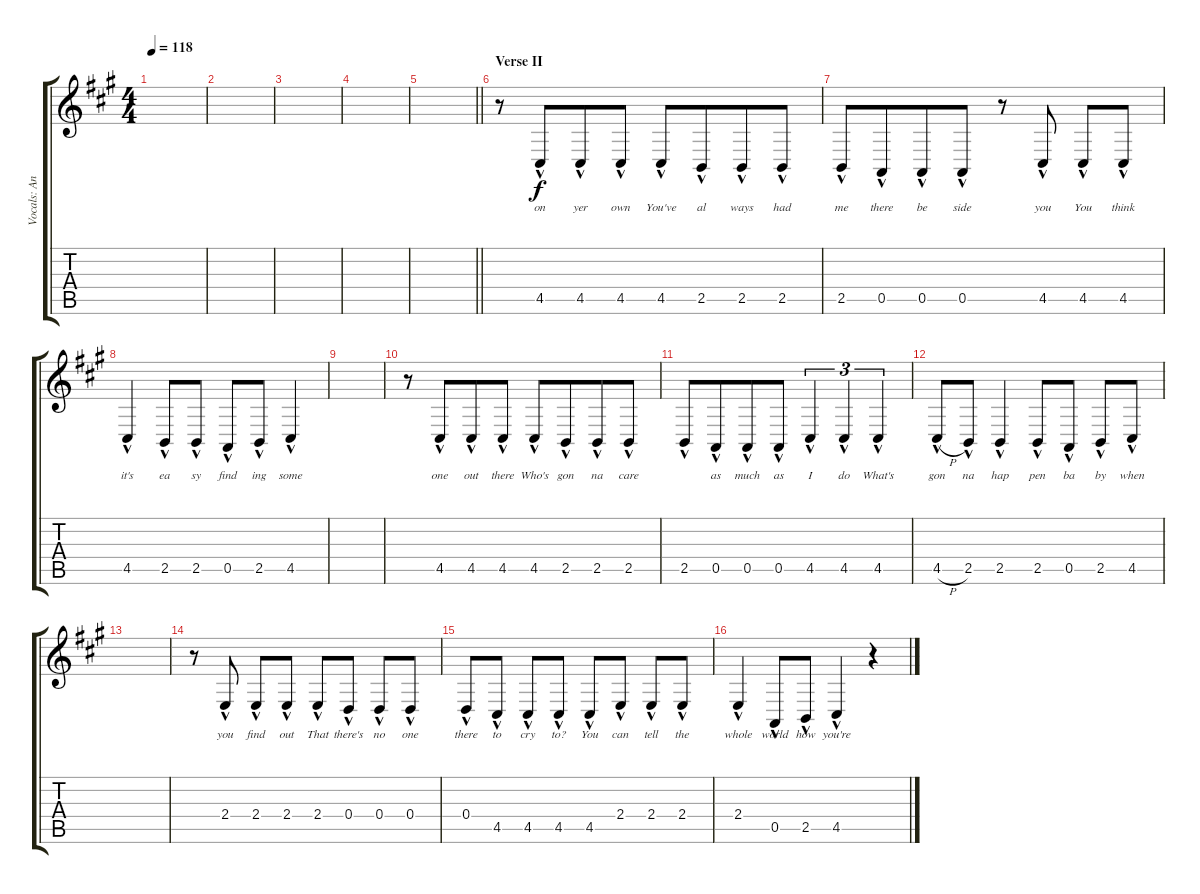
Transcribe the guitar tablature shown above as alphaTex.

\track ("Vocals: Ann" "Vocals: An") {instrument lead2sawtooth}
\staff {score tabs}
\tuning (E4 B3 G3 D3 A2 E2) {hide}
\ts (4 4)
\tempo 118
\clef g2
\ks a
|
|
|
|
\barLineRight lightlight
|
\section ("" "Verse II")
r.8 4.5{hac}.8{lyrics (0 "on") lyrics (1 "") lyrics (2 "") lyrics (3 "") lyrics (4 "") beam merge} 4.5{hac}.8{lyrics (0 "yer") lyrics (1 "") lyrics (2 "") lyrics (3 "") lyrics (4 "")} 4.5{hac}.8{lyrics (0 "own") lyrics (1 "") lyrics (2 "") lyrics (3 "") lyrics (4 "")} 4.5{hac}.8{lyrics (0 "You've") lyrics (1 "") lyrics (2 "") lyrics (3 "") lyrics (4 "")} 2.5{hac}.8{lyrics (0 "al") lyrics (1 "") lyrics (2 "") lyrics (3 "") lyrics (4 "") beam merge} 2.5{hac}.8{lyrics (0 "ways") lyrics (1 "") lyrics (2 "") lyrics (3 "") lyrics (4 "")} 2.5{hac}.8{lyrics (0 "had") lyrics (1 "") lyrics (2 "") lyrics (3 "") lyrics (4 "")} |
2.5{hac}.8{lyrics (0 "me") lyrics (1 "") lyrics (2 "") lyrics (3 "") lyrics (4 "")} 0.5{hac}.8{lyrics (0 "there") lyrics (1 "") lyrics (2 "") lyrics (3 "") lyrics (4 "") beam merge} 0.5{hac}.8{lyrics (0 "be") lyrics (1 "") lyrics (2 "") lyrics (3 "") lyrics (4 "")} 0.5{hac}.8{lyrics (0 "side") lyrics (1 "") lyrics (2 "") lyrics (3 "") lyrics (4 "")} r.8 4.5{hac}.8{lyrics (0 "you") lyrics (1 "") lyrics (2 "") lyrics (3 "") lyrics (4 "")} 4.5{hac}.8{lyrics (0 "You") lyrics (1 "") lyrics (2 "") lyrics (3 "") lyrics (4 "")} 4.5{hac}.8{lyrics (0 "think") lyrics (1 "") lyrics (2 "") lyrics (3 "") lyrics (4 "")} |
4.5{hac}.4{lyrics (0 "it's") lyrics (1 "") lyrics (2 "") lyrics (3 "") lyrics (4 "")} 2.5{hac}.8{lyrics (0 "ea") lyrics (1 "") lyrics (2 "") lyrics (3 "") lyrics (4 "")} 2.5{hac}.8{lyrics (0 "sy") lyrics (1 "") lyrics (2 "") lyrics (3 "") lyrics (4 "")} 0.5{hac}.8{lyrics (0 "find") lyrics (1 "") lyrics (2 "") lyrics (3 "") lyrics (4 "")} 2.5{hac}.8{lyrics (0 "ing") lyrics (1 "") lyrics (2 "") lyrics (3 "") lyrics (4 "")} 4.5{hac}.4{lyrics (0 "some") lyrics (1 "") lyrics (2 "") lyrics (3 "") lyrics (4 "")} |
|
r.8 4.5{hac}.8{lyrics (0 "one") lyrics (1 "") lyrics (2 "") lyrics (3 "") lyrics (4 "") beam merge} 4.5{hac}.8{lyrics (0 "out") lyrics (1 "") lyrics (2 "") lyrics (3 "") lyrics (4 "") beam merge} 4.5{hac}.8{lyrics (0 "there") lyrics (1 "") lyrics (2 "") lyrics (3 "") lyrics (4 "")} 4.5{hac}.8{lyrics (0 "Who's") lyrics (1 "") lyrics (2 "") lyrics (3 "") lyrics (4 "")} 2.5{hac}.8{lyrics (0 "gon") lyrics (1 "") lyrics (2 "") lyrics (3 "") lyrics (4 "") beam merge} 2.5{hac}.8{lyrics (0 "na") lyrics (1 "") lyrics (2 "") lyrics (3 "") lyrics (4 "")} 2.5{hac}.8{lyrics (0 "care") lyrics (1 "") lyrics (2 "") lyrics (3 "") lyrics (4 "")} |
2.5{hac}.8{lyrics (0 "") lyrics (1 "") lyrics (2 "") lyrics (3 "") lyrics (4 "")} 0.5{hac}.8{lyrics (0 "as") lyrics (1 "") lyrics (2 "") lyrics (3 "") lyrics (4 "") beam merge} 0.5{hac}.8{lyrics (0 "much") lyrics (1 "") lyrics (2 "") lyrics (3 "") lyrics (4 "")} 0.5{hac}.8{lyrics (0 "as") lyrics (1 "") lyrics (2 "") lyrics (3 "") lyrics (4 "")} 4.5{hac}.4{tu (3 2) lyrics (0 "I") lyrics (1 "") lyrics (2 "") lyrics (3 "") lyrics (4 "")} 4.5{hac}.4{tu (3 2) lyrics (0 "do") lyrics (1 "") lyrics (2 "") lyrics (3 "") lyrics (4 "")} 4.5{hac}.4{tu (3 2) lyrics (0 "What's") lyrics (1 "") lyrics (2 "") lyrics (3 "") lyrics (4 "")} |
4.5{h hac}.8{lyrics (0 "gon") lyrics (1 "") lyrics (2 "") lyrics (3 "") lyrics (4 "")} 2.5{hac}.8{lyrics (0 "na") lyrics (1 "") lyrics (2 "") lyrics (3 "") lyrics (4 "")} 2.5{hac}.4{lyrics (0 "hap") lyrics (1 "") lyrics (2 "") lyrics (3 "") lyrics (4 "")} 2.5{hac}.8{lyrics (0 "pen") lyrics (1 "") lyrics (2 "") lyrics (3 "") lyrics (4 "")} 0.5{hac}.8{lyrics (0 "ba") lyrics (1 "") lyrics (2 "") lyrics (3 "") lyrics (4 "")} 2.5{hac}.8{lyrics (0 "by") lyrics (1 "") lyrics (2 "") lyrics (3 "") lyrics (4 "")} 4.5{hac}.8{lyrics (0 "when") lyrics (1 "") lyrics (2 "") lyrics (3 "") lyrics (4 "")} |
|
r.8 2.4{hac}.8{lyrics (0 "you") lyrics (1 "") lyrics (2 "") lyrics (3 "") lyrics (4 "")} 2.4{hac}.8{lyrics (0 "find") lyrics (1 "") lyrics (2 "") lyrics (3 "") lyrics (4 "")} 2.4{hac}.8{lyrics (0 "out") lyrics (1 "") lyrics (2 "") lyrics (3 "") lyrics (4 "")} 2.4{hac}.8{lyrics (0 "That") lyrics (1 "") lyrics (2 "") lyrics (3 "") lyrics (4 "")} 0.4{hac}.8{lyrics (0 "there's") lyrics (1 "") lyrics (2 "") lyrics (3 "") lyrics (4 "")} 0.4{hac}.8{lyrics (0 "no") lyrics (1 "") lyrics (2 "") lyrics (3 "") lyrics (4 "")} 0.4{hac}.8{lyrics (0 "one") lyrics (1 "") lyrics (2 "") lyrics (3 "") lyrics (4 "")} |
0.4{hac}.8{lyrics (0 "there") lyrics (1 "") lyrics (2 "") lyrics (3 "") lyrics (4 "")} 4.5{hac}.8{lyrics (0 "to") lyrics (1 "") lyrics (2 "") lyrics (3 "") lyrics (4 "")} 4.5{hac}.8{lyrics (0 "cry") lyrics (1 "") lyrics (2 "") lyrics (3 "") lyrics (4 "")} 4.5{hac}.8{lyrics (0 "to?") lyrics (1 "") lyrics (2 "") lyrics (3 "") lyrics (4 "")} 4.5{hac}.8{lyrics (0 "You") lyrics (1 "") lyrics (2 "") lyrics (3 "") lyrics (4 "")} 2.4{hac}.8{lyrics (0 "can") lyrics (1 "") lyrics (2 "") lyrics (3 "") lyrics (4 "")} 2.4{hac}.8{lyrics (0 "tell") lyrics (1 "") lyrics (2 "") lyrics (3 "") lyrics (4 "")} 2.4{hac}.8{lyrics (0 "the") lyrics (1 "") lyrics (2 "") lyrics (3 "") lyrics (4 "")} |
2.4{hac}.4{lyrics (0 "whole") lyrics (1 "") lyrics (2 "") lyrics (3 "") lyrics (4 "")} 0.5{hac}.8{lyrics (0 "world") lyrics (1 "") lyrics (2 "") lyrics (3 "") lyrics (4 "")} 2.5{hac}.8{lyrics (0 "how") lyrics (1 "") lyrics (2 "") lyrics (3 "") lyrics (4 "")} 4.5{hac}.4{lyrics (0 "you're") lyrics (1 "") lyrics (2 "") lyrics (3 "") lyrics (4 "")} r.4
